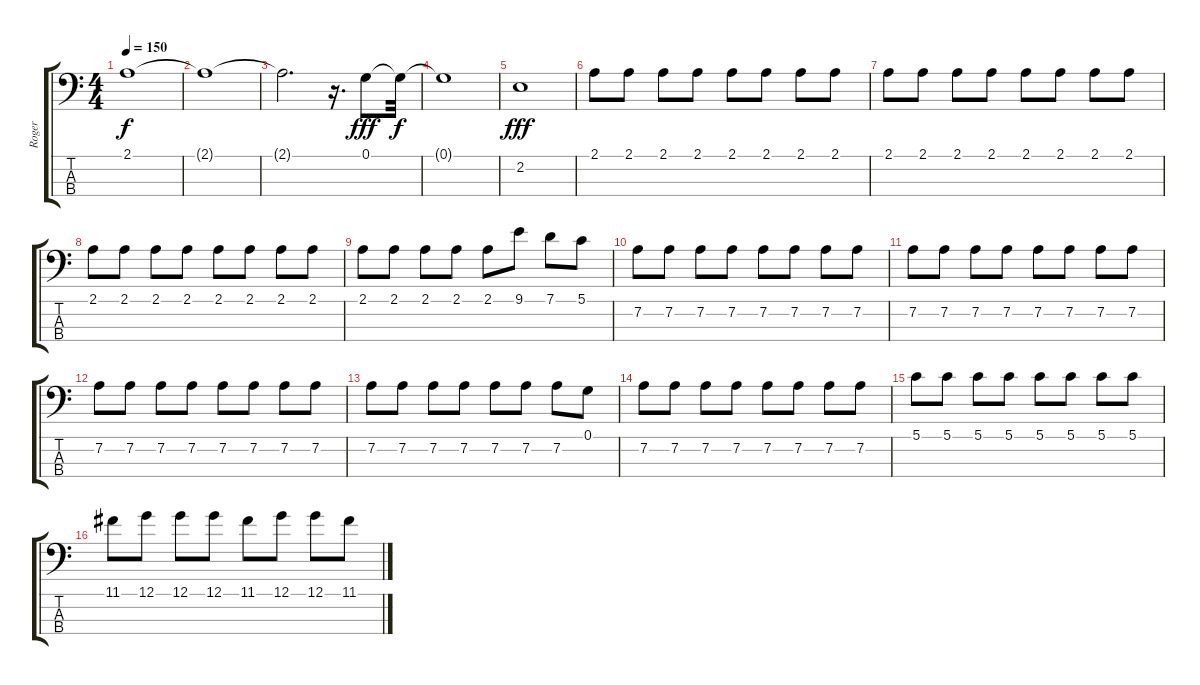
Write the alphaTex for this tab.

\track ("Roger" "Roger") {instrument electricbasspick}
\staff {score tabs}
\tuning (G2 D2 A1 E1) {hide}
\ts (4 4)
\tempo 150
\clef f4
\ks c
2.1{t}.1{dy f} |
2.1{t}.1 |
2.1{t}.2{d} r.16{d} 0.1.8{dy fff} 0.1{t}.32{dy f} |
0.1{t}.1 |
2.2.1{dy fff} |
2.1.8 2.1.8 2.1.8 2.1.8 2.1.8 2.1.8 2.1.8 2.1.8 |
2.1.8 2.1.8 2.1.8 2.1.8 2.1.8 2.1.8 2.1.8 2.1.8 |
2.1.8 2.1.8 2.1.8 2.1.8 2.1.8 2.1.8 2.1.8 2.1.8 |
2.1.8 2.1.8 2.1.8 2.1.8 2.1.8 9.1.8 7.1.8 5.1.8 |
7.2.8 7.2.8 7.2.8 7.2.8 7.2.8 7.2.8 7.2.8 7.2.8 |
7.2.8 7.2.8 7.2.8 7.2.8 7.2.8 7.2.8 7.2.8 7.2.8 |
7.2.8 7.2.8 7.2.8 7.2.8 7.2.8 7.2.8 7.2.8 7.2.8 |
7.2.8 7.2.8 7.2.8 7.2.8 7.2.8 7.2.8 7.2.8 0.1.8 |
7.2.8 7.2.8 7.2.8 7.2.8 7.2.8 7.2.8 7.2.8 7.2.8 |
5.1.8 5.1.8 5.1.8 5.1.8 5.1.8 5.1.8 5.1.8 5.1.8 |
11.1.8 12.1.8 12.1.8 12.1.8 11.1.8 12.1.8 12.1.8 11.1.8
